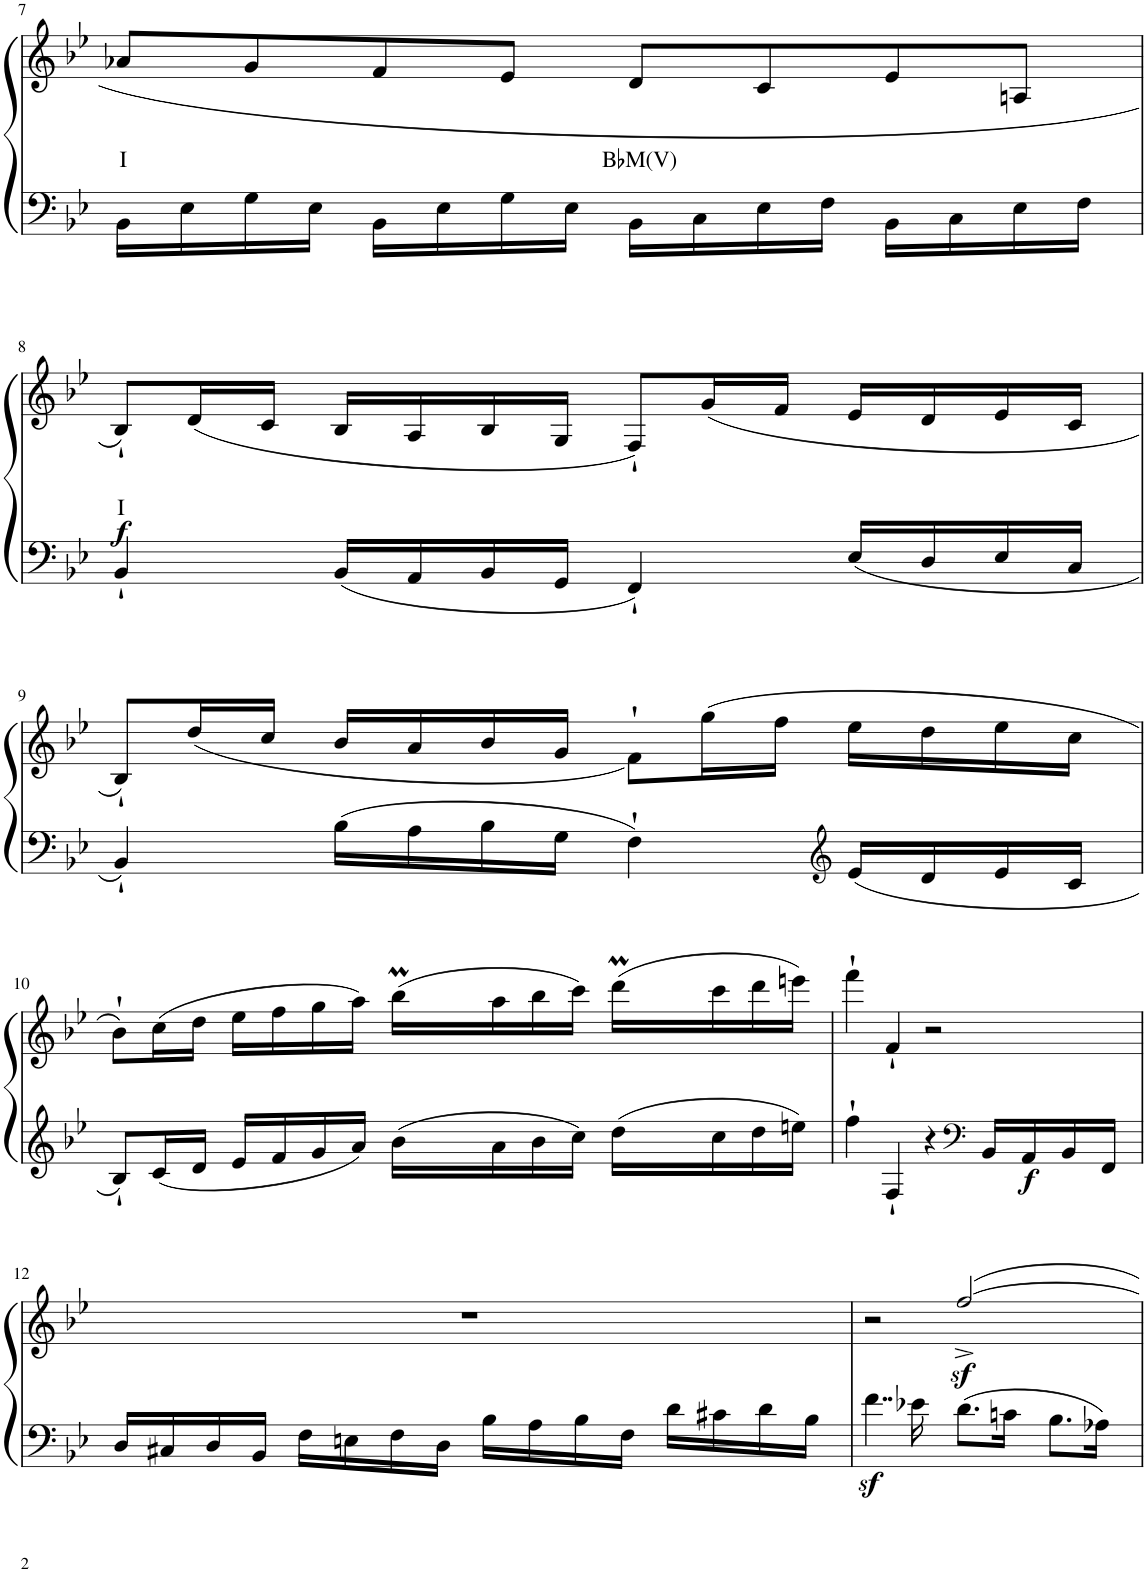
**kern	**kern	**text	**dynam
*part1	*part1	*part1	*part1
*staff2	*staff1	*staff1	*staff1/2
*I"Piano	*	*	*
*I'Pno	*	*	*
!!LO:PB:g=z
*clefF4	*clefG2	*	*
*k[b-e-]	*k[b-e-]	*	*
*M4/4	*M4/4	*	*
*met(c)	*met(c)	*	*
=7	=7	=7	=7
!	!	!LO:LY:b	!
16BB-\LL	8a-X/L	I	.
16E-\	.	.	.
16G\	8g/	.	.
16E-\JJ	.	.	.
16BB-\LL	8f/	.	.
16E-\	.	.	.
16G\	8e-/J	.	.
16E-\JJ	.	.	.
!	!	!LO:LY:b	!
16BB-\LL	8d/L	B♭M(V)	.
16C\	.	.	.
16E-\	8c/	.	.
16F\JJ	.	.	.
16BB-\LL	8e-/	.	.
16C\	.	.	.
16E-\	8An/J	.	.
16F\JJ	.	.	.
!!LO:LB:g=z
=8	=8	=8	=8
!	!	!LO:LY:b	!LO:DY:b
4BB-'`/	8B-'`/L	I	f
.	(16d/L	.	.
.	16c/JJ	.	.
16BB-/LL	16B-/LL	.	.
16AA/	16A/	.	.
16BB-/	16B-/	.	.
16GG/JJ	16G/JJ	.	.
4FF'`/	8F'`/L)	.	.
.	(16g/L	.	.
.	16f/JJ	.	.
16E-/LL	16e-/LL	.	.
16D/	16d/	.	.
16E-/	16e-/	.	.
16C/JJ	16c/JJ	.	.
!!LO:LB:g=z
=9	=9	=9	=9
4BB-'`/	8B-'`/L)	.	.
.	(<16dd/L	.	.
.	16cc/JJ	.	.
16B-\LL	16b-/LL	.	.
16A\	16a/	.	.
16B-\	16b-/	.	.
16G\JJ	16g/JJ	.	.
4F'`\	8f'`\L)	.	.
.	(16gg\L	.	.
.	16ff\JJ	.	.
*clefG2	*	*	*
16e-/LL	16ee-\LL	.	.
16d/	16dd\	.	.
16e-/	16ee-\	.	.
16c/JJ	16cc\JJ	.	.
!!LO:LB:g=z
=10	=10	=10	=10
*	*^	*	*
8B-'`/L	8b-'`\L)	2ryy	.	.
16c/L	(>16cc\L	.	.	.
16d/JJ	16dd\JJ	.	.	.
16e-/LL	16ee-\LL	.	.	.
16f/	16ff\	.	.	.
16g/	16gg\	.	.	.
16a/JJ	16aa\JJ)	.	.	.
*	*	*Xtuplet	*	*
16b-\LL	(>16bb-M\LL	48ryy	.	.
.	.	48ccc!	.	.
.	.	48bb-!	.	.
16a\	16aa\	8.ryy	.	.
16b-\	16bb-\	.	.	.
16cc\JJ	16ccc\JJ)	.	.	.
16dd\LL	(>16dddm\LL	48ryy	.	.
.	.	48eee-!	.	.
.	.	48ddd!	.	.
16cc\	16ccc\	8.ryy	.	.
16dd\	16ddd\	.	.	.
16een\JJ	16eeen\JJ)	.	.	.
*	*v	*v	*	*
=11	=11	=11	=11
4ff'`\	4fff'`\	.	.
4F'`/	4f'`/	.	.
4r	2r	.	.
*clefF4	*	*	*
16BB-/LL	.	.	.
!	!	!	!LO:DY:b=2
16AA/	.	.	f
16BB-/	.	.	.
16FF/JJ	.	.	.
!!LO:LB:g=z
=12	=12	=12	=12
16D/LL	1r	.	.
16C#X/	.	.	.
16D/	.	.	.
16BB-/JJ	.	.	.
16F\LL	.	.	.
16En\	.	.	.
16F\	.	.	.
16D\JJ	.	.	.
16B-\LL	.	.	.
16A\	.	.	.
16B-\	.	.	.
16F\JJ	.	.	.
16d\LL	.	.	.
16c#X\	.	.	.
16d\	.	.	.
16B-\JJ	.	.	.
=13	=13	=13	=13
4..fz<\	2r	.	.
16e-X\	.	.	.
8.d\L	[>2ffz<^/	.	.
16cn\Jk	.	.	.
8.B-\L	.	.	.
16A-X\Jk	.	.	.
=	=	=	=
*-	*-	*-	*-
